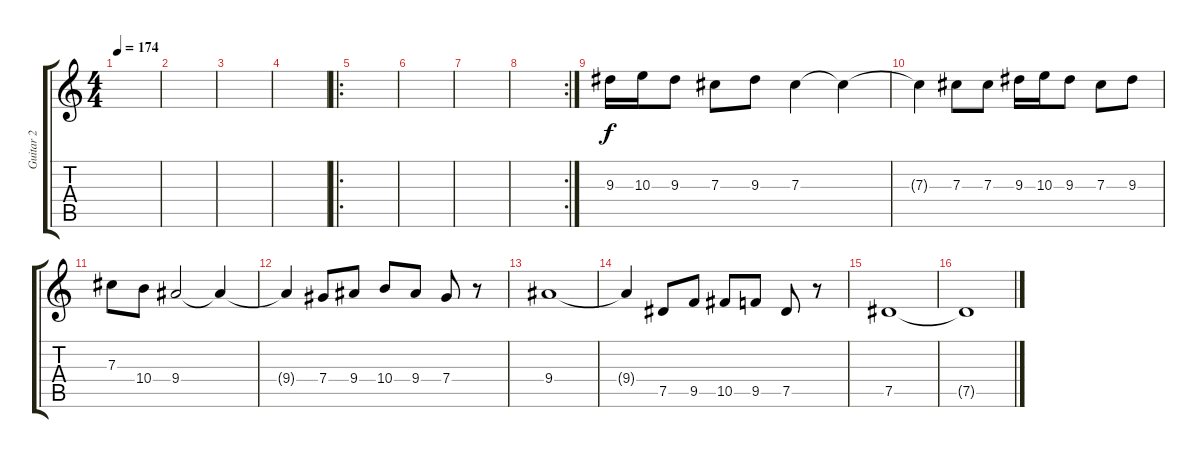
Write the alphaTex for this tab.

\track ("Guitar 2" "Guitar 2") {instrument distortionguitar}
\staff {score tabs}
\tuning (Eb4 Bb3 Gb3 Db3 Ab2 Eb2) {hide}
\ts (4 4)
\tempo 174
\clef g2
\ks c
|
|
|
|
\ro
|
|
|
\rc 2
|
9.3.16 10.3.16 9.3.8 7.3.8 9.3.8 7.3.4 7.3{t}.4 |
7.3{t}.4 7.3.8 7.3.8 9.3.16 10.3.16 9.3.8 7.3.8 9.3.8 |
7.3.8 10.4.8 9.4.2 9.4{t}.4 |
9.4{t}.4 7.4.8 9.4.8 10.4.8 9.4.8 7.4.8 r.8 |
9.4.1 |
9.4{t}.4 7.5.8 9.5.8 10.5.8 9.5.8 7.5.8 r.8 |
7.5.1 |
7.5{t}.1
